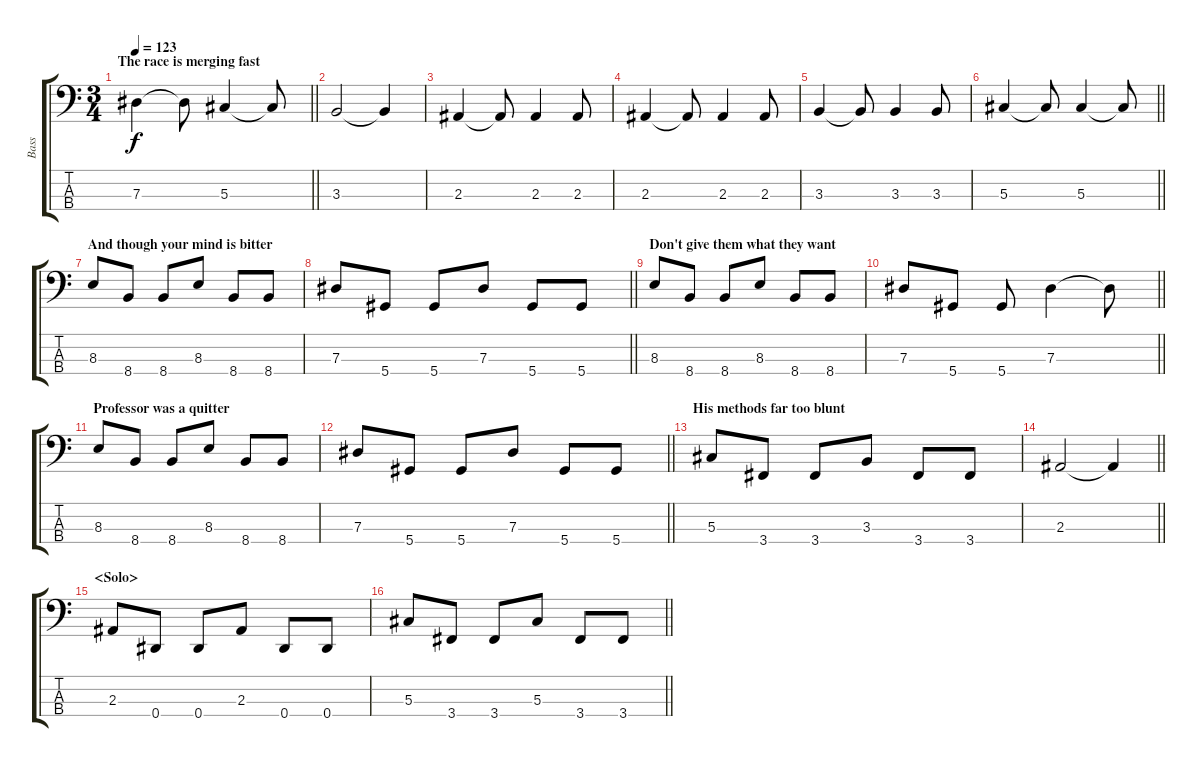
\track ("Bass" "Bass") {instrument electricbassfinger}
\staff {score tabs}
\tuning (Gb2 Db2 Ab1 Eb1) {hide}
\ts (3 4)
\section ("" "The race is merging fast")
\tempo 123
\clef f4
\barLineRight lightlight
\ks c
7.3.4{dy f} 7.3{t}.8 5.3.4 5.3{t}.8 |
3.3.2 3.3{t}.4 |
2.3.4 2.3{t}.8 2.3.4 2.3.8 |
2.3.4 2.3{t}.8 2.3.4 2.3.8 |
3.3.4 3.3{t}.8 3.3.4 3.3.8 |
\barLineRight lightlight
5.3.4 5.3{t}.8 5.3.4 5.3{t}.8 |
\section ("" "And though your mind is bitter")
8.3.8 8.4.8 8.4.8 8.3.8 8.4.8 8.4.8 |
\barLineRight lightlight
7.3.8 5.4.8 5.4.8 7.3.8 5.4.8 5.4.8 |
\section ("" "Don't give them what they want")
8.3.8 8.4.8 8.4.8 8.3.8 8.4.8 8.4.8 |
\barLineRight lightlight
7.3.8 5.4.8 5.4.8 7.3.4 7.3{t}.8 |
\section ("" "Professor was a quitter")
8.3.8 8.4.8 8.4.8 8.3.8 8.4.8 8.4.8 |
\barLineRight lightlight
7.3.8 5.4.8 5.4.8 7.3.8 5.4.8 5.4.8 |
\section ("" "His methods far too blunt ")
5.3.8 3.4.8 3.4.8 3.3.8 3.4.8 3.4.8 |
\barLineRight lightlight
2.3.2 2.3{t}.4 |
\section ("" "<Solo>")
2.3.8 0.4.8 0.4.8 2.3.8 0.4.8 0.4.8 |
\barLineRight lightlight
5.3.8 3.4.8 3.4.8 5.3.8 3.4.8 3.4.8
